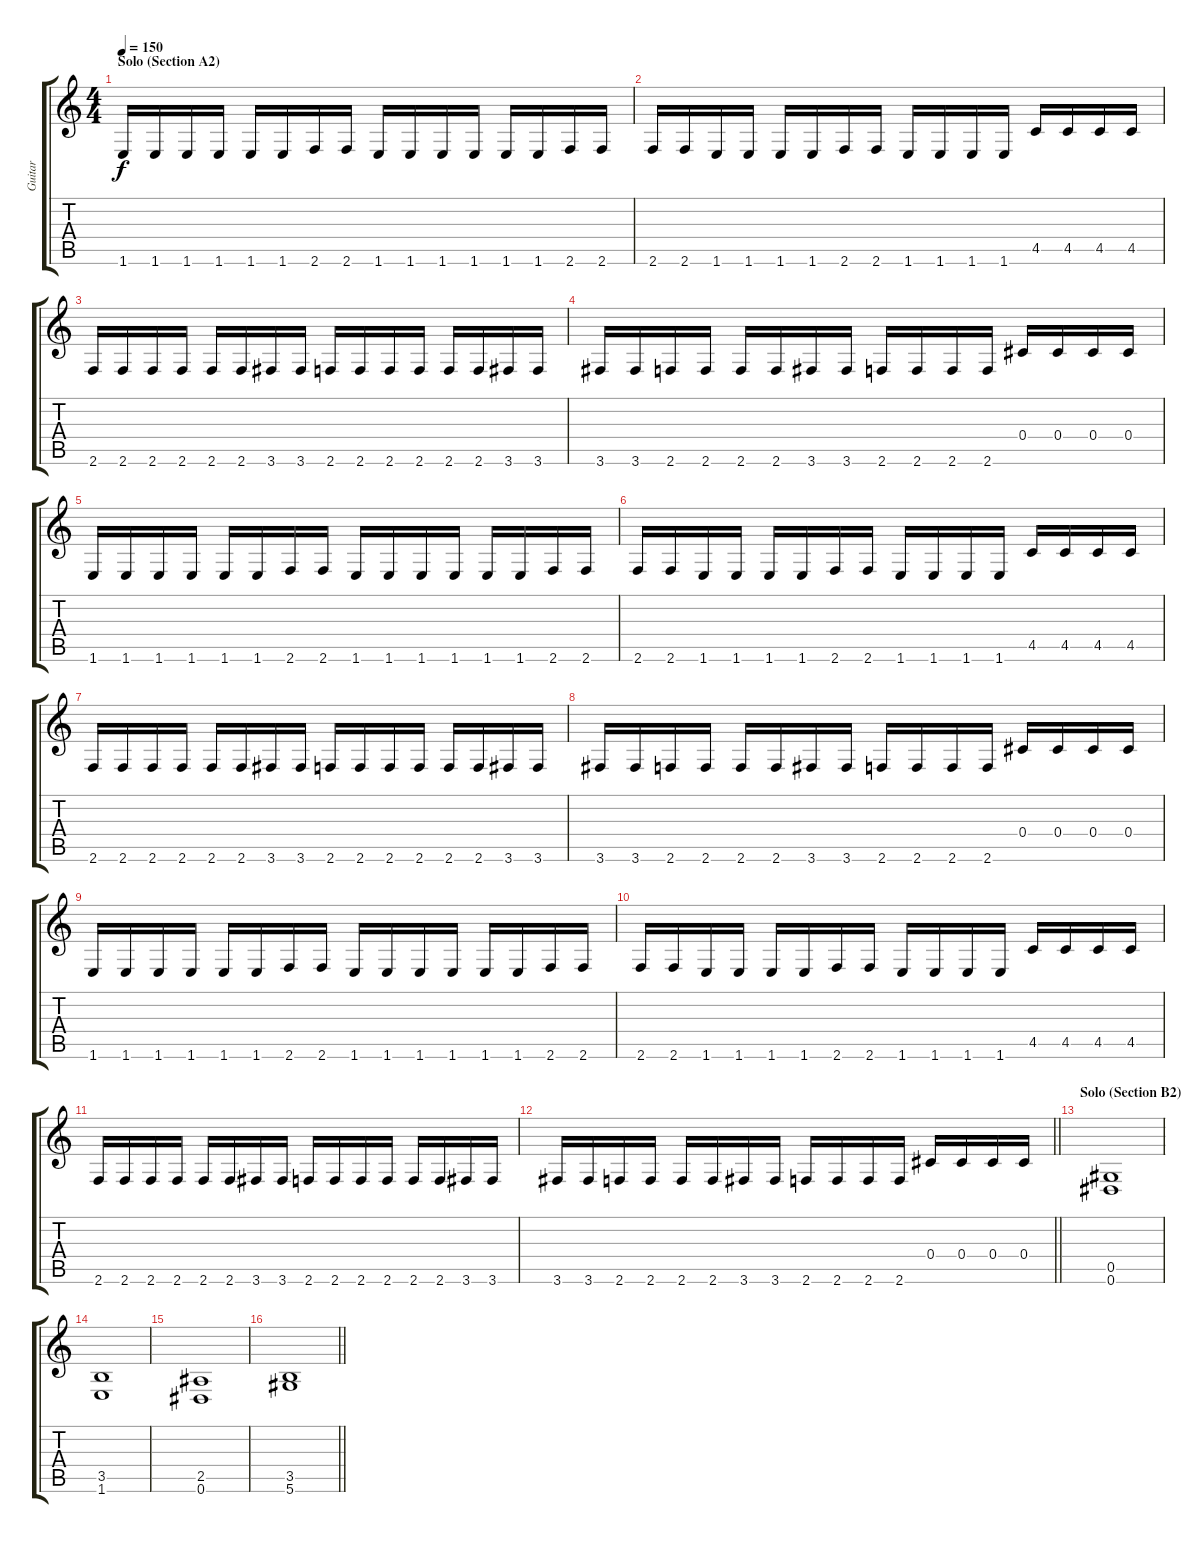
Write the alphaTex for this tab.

\track ("Guitar" "Guitar") {instrument distortionguitar}
\staff {score tabs}
\tuning (Eb4 Bb3 Gb3 Db3 Ab2 Eb2) {hide}
\ts (4 4)
\section ("" "Solo (Section A2)")
\tempo 150
\clef g2
\ks c
1.6.16{dy f} 1.6.16 1.6.16 1.6.16 1.6.16 1.6.16 2.6.16 2.6.16 1.6.16 1.6.16 1.6.16 1.6.16 1.6.16 1.6.16 2.6.16 2.6.16 |
2.6.16 2.6.16 1.6.16 1.6.16 1.6.16 1.6.16 2.6.16 2.6.16 1.6.16 1.6.16 1.6.16 1.6.16 4.5.16 4.5.16 4.5.16 4.5.16 |
2.6.16 2.6.16 2.6.16 2.6.16 2.6.16 2.6.16 3.6.16 3.6.16 2.6.16 2.6.16 2.6.16 2.6.16 2.6.16 2.6.16 3.6.16 3.6.16 |
3.6.16 3.6.16 2.6.16 2.6.16 2.6.16 2.6.16 3.6.16 3.6.16 2.6.16 2.6.16 2.6.16 2.6.16 0.4.16 0.4.16 0.4.16 0.4.16 |
1.6.16 1.6.16 1.6.16 1.6.16 1.6.16 1.6.16 2.6.16 2.6.16 1.6.16 1.6.16 1.6.16 1.6.16 1.6.16 1.6.16 2.6.16 2.6.16 |
2.6.16 2.6.16 1.6.16 1.6.16 1.6.16 1.6.16 2.6.16 2.6.16 1.6.16 1.6.16 1.6.16 1.6.16 4.5.16 4.5.16 4.5.16 4.5.16 |
2.6.16 2.6.16 2.6.16 2.6.16 2.6.16 2.6.16 3.6.16 3.6.16 2.6.16 2.6.16 2.6.16 2.6.16 2.6.16 2.6.16 3.6.16 3.6.16 |
3.6.16 3.6.16 2.6.16 2.6.16 2.6.16 2.6.16 3.6.16 3.6.16 2.6.16 2.6.16 2.6.16 2.6.16 0.4.16 0.4.16 0.4.16 0.4.16 |
1.6.16 1.6.16 1.6.16 1.6.16 1.6.16 1.6.16 2.6.16 2.6.16 1.6.16 1.6.16 1.6.16 1.6.16 1.6.16 1.6.16 2.6.16 2.6.16 |
2.6.16 2.6.16 1.6.16 1.6.16 1.6.16 1.6.16 2.6.16 2.6.16 1.6.16 1.6.16 1.6.16 1.6.16 4.5.16 4.5.16 4.5.16 4.5.16 |
2.6.16 2.6.16 2.6.16 2.6.16 2.6.16 2.6.16 3.6.16 3.6.16 2.6.16 2.6.16 2.6.16 2.6.16 2.6.16 2.6.16 3.6.16 3.6.16 |
\barLineRight lightlight
3.6.16 3.6.16 2.6.16 2.6.16 2.6.16 2.6.16 3.6.16 3.6.16 2.6.16 2.6.16 2.6.16 2.6.16 0.4.16 0.4.16 0.4.16 0.4.16 |
\section ("" "Solo (Section B2)")
(0.5 0.6).1 |
(3.5 1.6).1 |
(2.5 0.6).1 |
\barLineRight lightlight
(3.5 5.6).1
